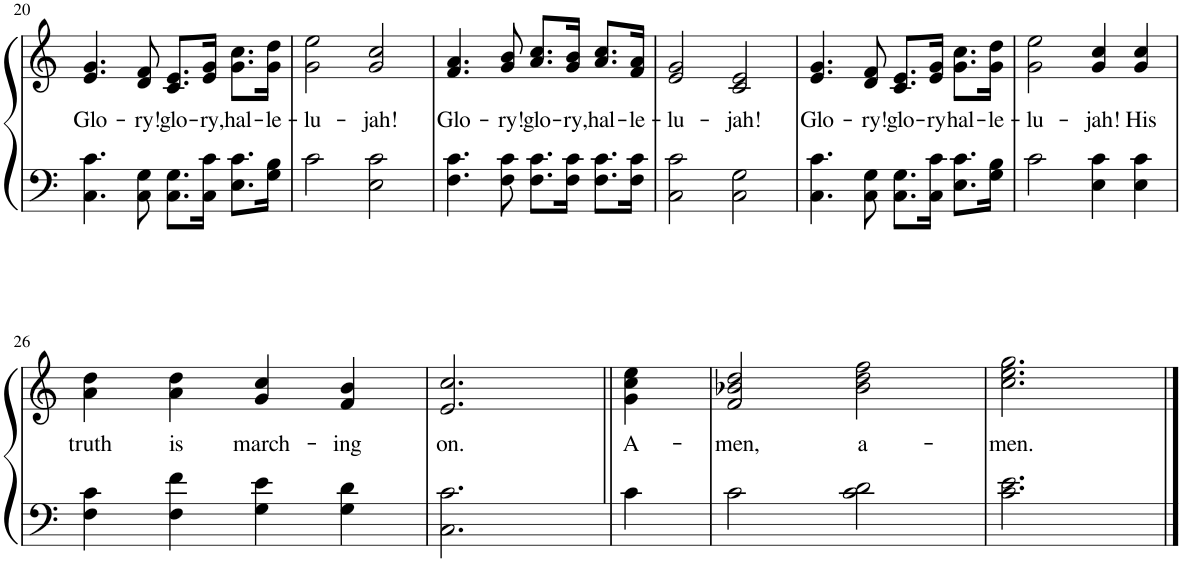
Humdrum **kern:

**kern	**kern	**text
*part1	*part1	*part1
*staff2	*staff1	*staff1
*I"Piano	*	*
*I'Pno.	*	*
!!LO:PB:g=z
*clefF4	*clefG2	*
*k[]	*k[]	*
*M4/4	*M4/4	*
=20	=20	=20
!	!	!LO:LY:b
4.C\ 4.c\	4.e/ 4.g/	Glo-
!	!	!LO:LY:b
8C\ 8G\	8d/ 8f/	-ry!
!	!	!LO:LY:b
8.C\ 8.G\L	8.c/ 8.e/L	glo-
!	!	!LO:LY:b
16C\ 16c\Jk	16e/ 16g/Jk	-ry,
!	!	!LO:LY:b
8.E\ 8.c\L	8.g\ 8.cc\L	hal-
!	!	!LO:LY:b
16G\ 16B\Jk	16g\ 16dd\Jk	-le-
=21	=21	=21
!	!	!LO:LY:b
2c\	2g\ 2ee\	-lu-
!	!	!LO:LY:b
2E\ 2c\	2g/ 2cc/	-jah!
=22	=22	=22
!	!	!LO:LY:b
4.F\ 4.c\	4.f/ 4.a/	Glo-
!	!	!LO:LY:b
8F\ 8c\	8g/ 8b/	-ry!
!	!	!LO:LY:b
8.F\ 8.c\L	8.a/ 8.cc/L	glo-
!	!	!LO:LY:b
16F\ 16c\Jk	16g/ 16b/Jk	-ry,
!	!	!LO:LY:b
8.F\ 8.c\L	8.a/ 8.cc/L	hal-
!	!	!LO:LY:b
16F\ 16c\Jk	16f/ 16a/Jk	-le-
=23	=23	=23
!	!	!LO:LY:b
2C\ 2c\	2e/ 2g/	-lu-
!	!	!LO:LY:b
2C\ 2G\	2c/ 2e/	-jah!
=24	=24	=24
!	!	!LO:LY:b
4.C\ 4.c\	4.e/ 4.g/	Glo-
!	!	!LO:LY:b
8C\ 8G\	8d/ 8f/	-ry!
!	!	!LO:LY:b
8.C\ 8.G\L	8.c/ 8.e/L	glo-
!	!	!LO:LY:b
16C\ 16c\Jk	16e/ 16g/Jk	-ry
!	!	!LO:LY:b
8.E\ 8.c\L	8.g\ 8.cc\L	hal-
!	!	!LO:LY:b
16G\ 16B\Jk	16g\ 16dd\Jk	-le-
=25	=25	=25
!	!	!LO:LY:b
2c\	2g\ 2ee\	-lu-
!	!	!LO:LY:b
4E\ 4c\	4g/ 4cc/	-jah!
!	!	!LO:LY:b
4E\ 4c\	4g/ 4cc/	His
!!LO:LB:g=z
=26	=26	=26
!	!	!LO:LY:b
4F\ 4c\	4a\ 4dd\	truth
!	!	!LO:LY:b
4F\ 4f\	4a\ 4dd\	is
!	!	!LO:LY:b
4G\ 4e\	4g/ 4cc/	march-
!	!	!LO:LY:b
4G\ 4d\	4f/ 4b/	-ing
=27	=27	=27
!	!	!LO:LY:b
2.C\ 2.c\	2.e/ 2.cc/	on.
=28||	=28||	=28||
!	!	!LO:LY:b
4c\	4g\ 4cc\ 4ee\	A-
=29	=29	=29
!	!	!LO:LY:b
2c\	2f/ 2b-X/ 2dd/	-men,
!	!	!LO:LY:b
2c\ 2d\	2b-\ 2dd\ 2ff\	a-
=30	=30	=30
!	!	!LO:LY:b
2.c\ 2.e\	2.cc\ 2.ee\ 2.gg\	-men.
==	==	==
*-	*-	*-
